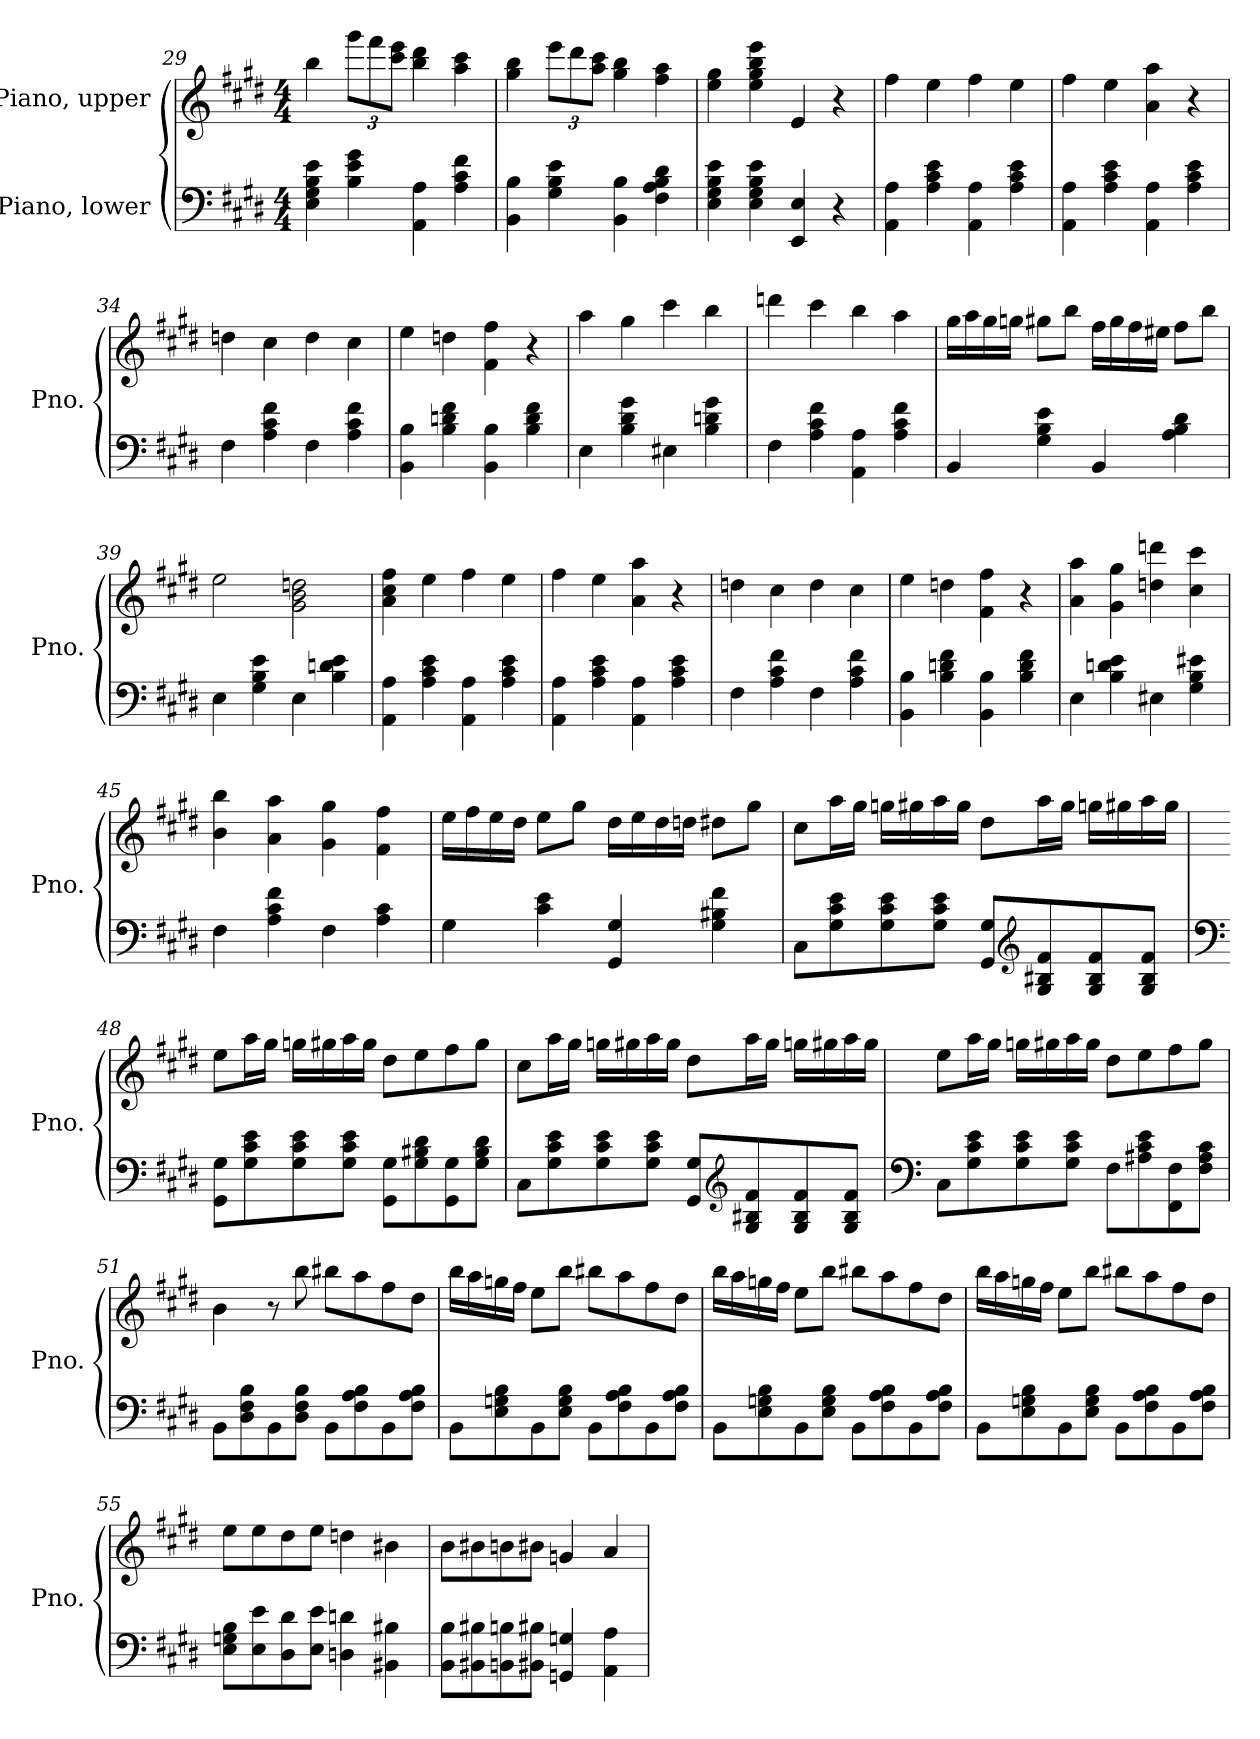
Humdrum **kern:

**kern	**kern
*part2	*part1
*staff2	*staff1
*I"Piano, lower	*I"Piano, upper
*I'Pno.	*I'Pno.
*clefF4	*clefG2
*k[f#c#g#d#]	*k[f#c#g#d#]
*M4/4	*M4/4
=29	=29
4E\ 4G#\ 4B\ 4e\	4bb\
*	*Xbrackettup
4B\ 4e\ 4g#\	12ggg#\L
.	12fff#\
.	12ccc#\ 12eee\J
4AA\ 4A\	4bb\ 4ddd#\
4A\ 4c#\ 4f#\	4aa\ 4ccc#\
!!LO:LB:g=z
=30	=30
4BB\ 4B\	4gg#\ 4bb\
4G#\ 4B\ 4e\	12eee\L
.	12ddd#\
.	12aa\ 12ccc#\J
4BB\ 4B\	4gg#\ 4bb\
4F#\ 4A\ 4B\ 4d#\	4ff#\ 4aa\
=31	=31
4E\ 4G#\ 4B\ 4e\	4ee\ 4gg#\
4E\ 4G#\ 4B\ 4e\	4ee\ 4gg#\ 4bb\ 4eee\
4EE/ 4E/	4e/
4r	4r
=32	=32
4AA\ 4A\	4ff#\
4A\ 4c#\ 4e\	4ee\
4AA\ 4A\	4ff#\
4A\ 4c#\ 4e\	4ee\
=33	=33
4AA\ 4A\	4ff#\
4A\ 4c#\ 4e\	4ee\
4AA\ 4A\	4a\ 4aa\
4A\ 4c#\ 4e\	4r
=34	=34
4F#\	4ddn\
4A\ 4c#\ 4f#\	4cc#\
4F#\	4dd\
4A\ 4c#\ 4f#\	4cc#\
=35	=35
4BB\ 4B\	4ee\
4B\ 4dn\ 4f#\	4ddn\
4BB\ 4B\	4f#\ 4ff#\
4B\ 4d\ 4f#\	4r
=36	=36
4E\	4aa\
4B\ 4d#\ 4g#\	4gg#\
4E#X\	4ccc#\
4B\ 4dn\ 4g#\	4bb\
!!LO:LB:g=z
=37	=37
4F#\	4dddn\
4A\ 4c#\ 4f#\	4ccc#\
4AA\ 4A\	4bb\
4A\ 4c#\ 4f#\	4aa\
=38	=38
4BB/	16gg#\LL
.	16aa\
.	16gg#\
.	16ggn\JJ
4G#\ 4B\ 4e\	8gg#X\L
.	8bb\J
4BB/	16ff#\LL
.	16gg#\
.	16ff#\
.	16ee#X\JJ
4A\ 4B\ 4d#\	8ff#\L
.	8bb\J
=39	=39
4E\	2ee\
4G#\ 4B\ 4e\	.
4E\	2g#\ 2b\ 2ddn\
4B\ 4dn\ 4e\	.
=40	=40
4AA\ 4A\	4a\ 4cc#\ 4ff#\
4A\ 4c#\ 4e\	4ee\
4AA\ 4A\	4ff#\
4A\ 4c#\ 4e\	4ee\
=41	=41
4AA\ 4A\	4ff#\
4A\ 4c#\ 4e\	4ee\
4AA\ 4A\	4a\ 4aa\
4A\ 4c#\ 4e\	4r
!!LO:LB:g=z
=42	=42
4F#\	4ddn\
4A\ 4c#\ 4f#\	4cc#\
4F#\	4dd\
4A\ 4c#\ 4f#\	4cc#\
=43	=43
4BB\ 4B\	4ee\
4B\ 4dn\ 4f#\	4ddn\
4BB\ 4B\	4f#\ 4ff#\
4B\ 4d\ 4f#\	4r
=44	=44
4E\	4a\ 4aa\
4B\ 4dn\ 4e\	4g#\ 4gg#\
4E#X\	4ddn\ 4dddn\
4G#\ 4B\ 4e#X\	4cc#\ 4ccc#\
=45	=45
4F#\	4b\ 4bb\
4A\ 4c#\ 4f#\	4a\ 4aa\
4F#\	4g#\ 4gg#\
4A\ 4c#\	4f#\ 4ff#\
=46	=46
4G#\	16ee\LL
.	16ff#\
.	16ee\
.	16dd#\JJ
4c#\ 4e\	8ee\L
.	8gg#\J
4GG#/ 4G#/	16dd#\LL
.	16ee\
.	16dd#\
.	16ddn\JJ
4G#\ 4B#X\ 4f#\	8dd#X\L
.	8gg#\J
!!LO:PB:g=z
=47	=47
8C#\L	8cc#\L
8G#\ 8c#\ 8e\	16aa\L
.	16gg#\JJ
8G#\ 8c#\ 8e\	16ggn\LL
.	16gg#X\
8G#\ 8c#\ 8e\J	16aa\
.	16gg#\JJ
8GG#/ 8G#/L	8dd#\L
*clefG2	*
8G#/ 8B#X/ 8f#/	16aa\L
.	16gg#\JJ
8G#/ 8B#/ 8f#/	16ggn\LL
.	16gg#X\
8G#/ 8B#/ 8f#/J	16aa\
.	16gg#\JJ
=48	=48
*clefF4	*
8GG#\ 8G#\L	8ee\L
8G#\ 8c#\ 8e\	16aa\L
.	16gg#\JJ
8G#\ 8c#\ 8e\	16ggn\LL
.	16gg#X\
8G#\ 8c#\ 8e\J	16aa\
.	16gg#\JJ
8GG#\ 8G#\L	8dd#\L
8G#\ 8B#X\ 8d#\	8ee\
8GG#\ 8G#\	8ff#\
8G#\ 8B#\ 8d#\J	8gg#\J
!!LO:LB:g=z
=49	=49
8C#\L	8cc#\L
8G#\ 8c#\ 8e\	16aa\L
.	16gg#\JJ
8G#\ 8c#\ 8e\	16ggn\LL
.	16gg#X\
8G#\ 8c#\ 8e\J	16aa\
.	16gg#\JJ
8GG#/ 8G#/L	8dd#\L
*clefG2	*
8G#/ 8B#X/ 8f#/	16aa\L
.	16gg#\JJ
8G#/ 8B#/ 8f#/	16ggn\LL
.	16gg#X\
8G#/ 8B#/ 8f#/J	16aa\
.	16gg#\JJ
=50	=50
*clefF4	*
8C#\L	8ee\L
8G#\ 8c#\ 8e\	16aa\L
.	16gg#\JJ
8G#\ 8c#\ 8e\	16ggn\LL
.	16gg#X\
8G#\ 8c#\ 8e\J	16aa\
.	16gg#\JJ
8F#\L	8dd#\L
8A#X\ 8c#\ 8e\	8ee\
8FF#\ 8F#\	8ff#\
8F#\ 8A#\ 8c#\J	8gg#\J
!!LO:LB:g=z
=51	=51
8BB\L	4b\
8D#\ 8F#\ 8B\	.
8BB\	8r
8D#\ 8F#\ 8B\J	8bb\
8BB\L	8bb#X\L
8F#\ 8A\ 8B\	8aa\
8BB\	8ff#\
8F#\ 8A\ 8B\J	8dd#\J
=52	=52
8BB\L	16bb\LL
.	16aa\
8E\ 8Gn\ 8B\	16ggn\
.	16ff#\JJ
8BB\	8ee\L
8E\ 8G\ 8B\J	8bb\J
8BB\L	8bb#X\L
8F#\ 8A\ 8B\	8aa\
8BB\	8ff#\
8F#\ 8A\ 8B\J	8dd#\J
=53	=53
8BB\L	16bb\LL
.	16aa\
8E\ 8Gn\ 8B\	16ggn\
.	16ff#\JJ
8BB\	8ee\L
8E\ 8G\ 8B\J	8bb\J
8BB\L	8bb#X\L
8F#\ 8A\ 8B\	8aa\
8BB\	8ff#\
8F#\ 8A\ 8B\J	8dd#\J
!!LO:LB:g=z
=54	=54
8BB\L	16bb\LL
.	16aa\
8E\ 8Gn\ 8B\	16ggn\
.	16ff#\JJ
8BB\	8ee\L
8E\ 8G\ 8B\J	8bb\J
8BB\L	8bb#X\L
8F#\ 8A\ 8B\	8aa\
8BB\	8ff#\
8F#\ 8A\ 8B\J	8dd#\J
=55	=55
8E\ 8Gn\ 8B\L	8ee\L
8E\ 8e\	8ee\
8D#\ 8d#\	8dd#\
8E\ 8e\J	8ee\J
4Dn\ 4dn\	4ddn\
4BB#X\ 4B#X\	4b#X\
=56	=56
8BB\ 8B\L	8b\L
8BB#X\ 8B#X\	8b#X\
8BBn\ 8Bn\	8bn\
8BB#X\ 8B#X\J	8b#X\J
4GGn/ 4Gn/	4gn/
4AA\ 4A\	4a/
=	=
*-	*-
